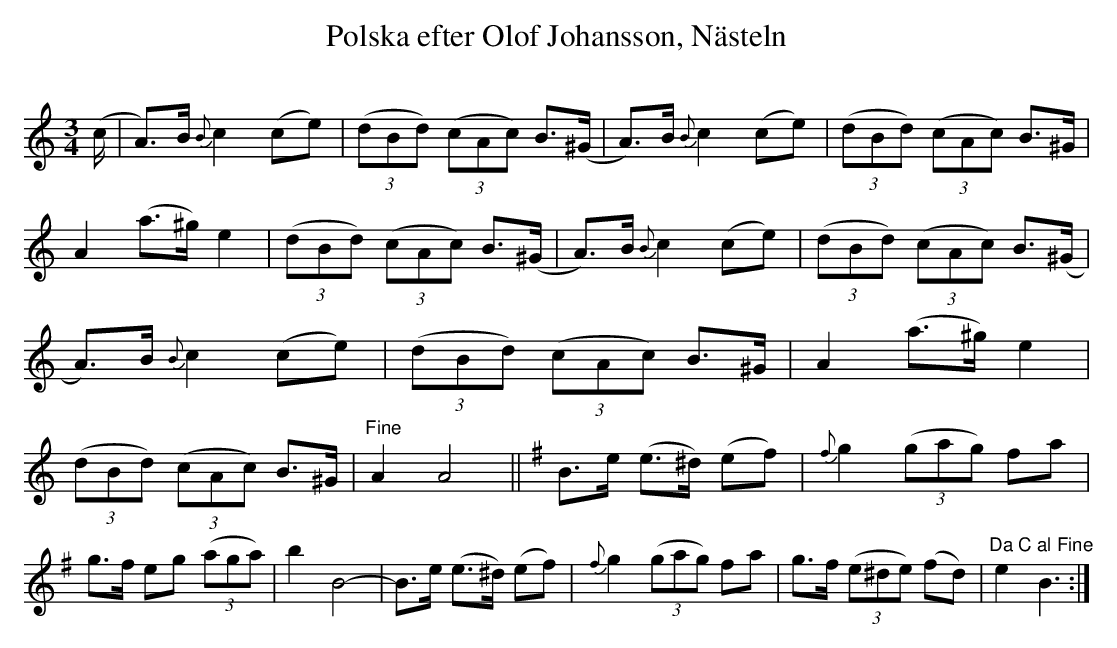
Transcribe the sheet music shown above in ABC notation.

X:1
T:Polska efter Olof Johansson, Nästeln
Q:148
M:3/4
L:1/8
K:Am
(c/|\
A>)B {B}c2 (ce) | ((3dBd) ((3cAc) B>(^G | \
A>)B {B}c2 (ce) | ((3dBd) ((3cAc) B>^G | \
A2 (a>^g) e2 | ((3dBd) ((3cAc) B>(^G | \
A>)B {B}c2 (ce) | ((3dBd) ((3cAc) B>(^G | \
A>)B {B}c2 (ce) | ((3dBd) ((3cAc) B>^G | \
A2 (a>^g) e2 | ((3dBd) ((3cAc) B>^G |\
"Fine"A2 A4 || \
K:G
B>e (e>^d) (ef) | {f}g2 ((3gag) fa | \
g>f eg ((3aga) | b2 B4-|B>e  (e>^d) (ef) | \
{f}g2 ((3gag) fa | g>f ((3e^de) (fd) |\
"Da C al Fine" e2 B3 :|
